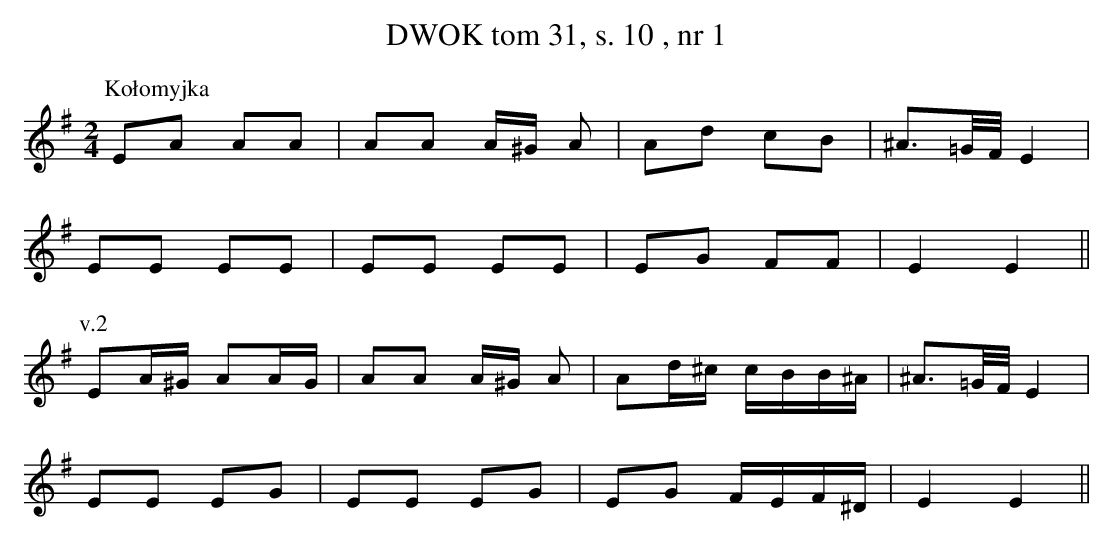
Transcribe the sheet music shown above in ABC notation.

X:1
T: DWOK tom 31, s. 10 , nr 1
L:1/16
M:2/4
K:G
P:Kołomyjka
E2A2 A2A2|A2A2 A^G A2|A2d2 c2B2|^A3=G/F/E4|
E2E2 E2E2|E2E2 E2E2|E2G2 F2F2|E4E4||
P:v.2
E2A^G A2AG|A2A2 A^G A2|A2d^c cBB^A|^A3=G/F/E4|
E2E2 E2G2|E2E2 E2G2|E2G2 FEF^D|E4E4||
